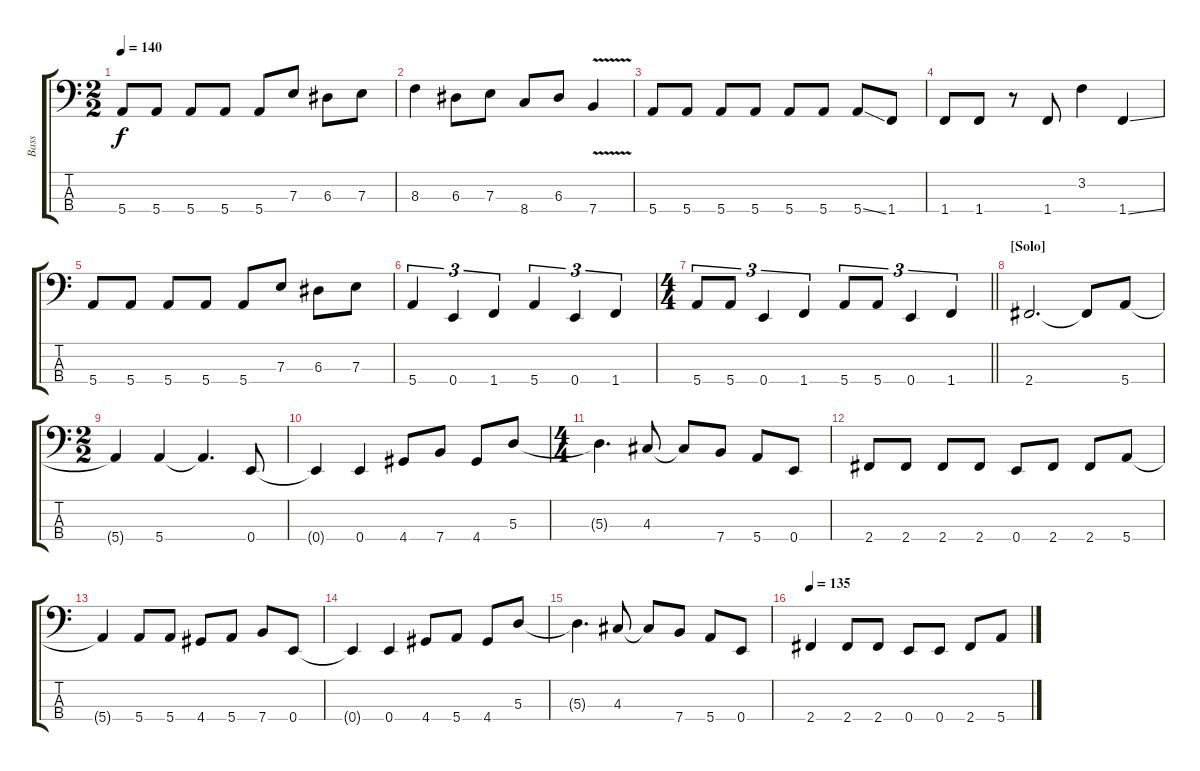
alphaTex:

\track ("Bass" "Bass") {instrument electricbasspick}
\staff {score tabs}
\tuning (G2 D2 A1 E1) {hide}
\ts (2 2)
\tempo 140
\clef f4
\ks c
5.4.8{dy f} 5.4.8 5.4.8 5.4.8 5.4.8 7.3.8 6.3.8 7.3.8 |
8.3.4 6.3.8 7.3.8 8.4.8 6.3.8 7.4{v}.4 |
5.4.8 5.4.8 5.4.8 5.4.8 5.4.8 5.4.8 5.4{ss}.8 1.4.8 |
1.4.8 1.4.8 r.8 1.4.8 3.2.4 1.4{ss}.4 |
5.4.8 5.4.8 5.4.8 5.4.8 5.4.8 7.3.8 6.3.8 7.3.8 |
5.4.4{tu (3 2)} 0.4.4{tu (3 2)} 1.4.4{tu (3 2)} 5.4.4{tu (3 2)} 0.4.4{tu (3 2)} 1.4.4{tu (3 2)} |
\ts (4 4)
\barLineRight lightlight
5.4.8{tu (3 2)} 5.4.8{tu (3 2)} 0.4.4{tu (3 2)} 1.4.4{tu (3 2)} 5.4.8{tu (3 2)} 5.4.8{tu (3 2)} 0.4.4{tu (3 2)} 1.4.4{tu (3 2)} |
\section ("" "[Solo]")
2.4.2{d} 2.4{t}.8 5.4.8 |
\ts (2 2)
5.4{t}.4 5.4.4 5.4{t}.4{d} 0.4.8 |
0.4{t}.4 0.4.4 4.4.8 7.4.8 4.4.8 5.3.8 |
\ts (4 4)
5.3{t}.4{d} 4.3.8 4.3{t}.8 7.4.8 5.4.8 0.4.8 |
2.4.8 2.4.8 2.4.8 2.4.8 0.4.8 2.4.8 2.4.8 5.4.8 |
5.4{t}.4 5.4.8 5.4.8 4.4.8 5.4.8 7.4.8 0.4.8 |
0.4{t}.4 0.4.4 4.4.8 5.4.8 4.4.8 5.3.8 |
5.3{t}.4{d} 4.3.8 4.3{t}.8 7.4.8 5.4.8 0.4.8 |
\tempo 135
2.4.4 2.4.8 2.4.8 0.4.8 0.4.8 2.4.8 5.4.8
